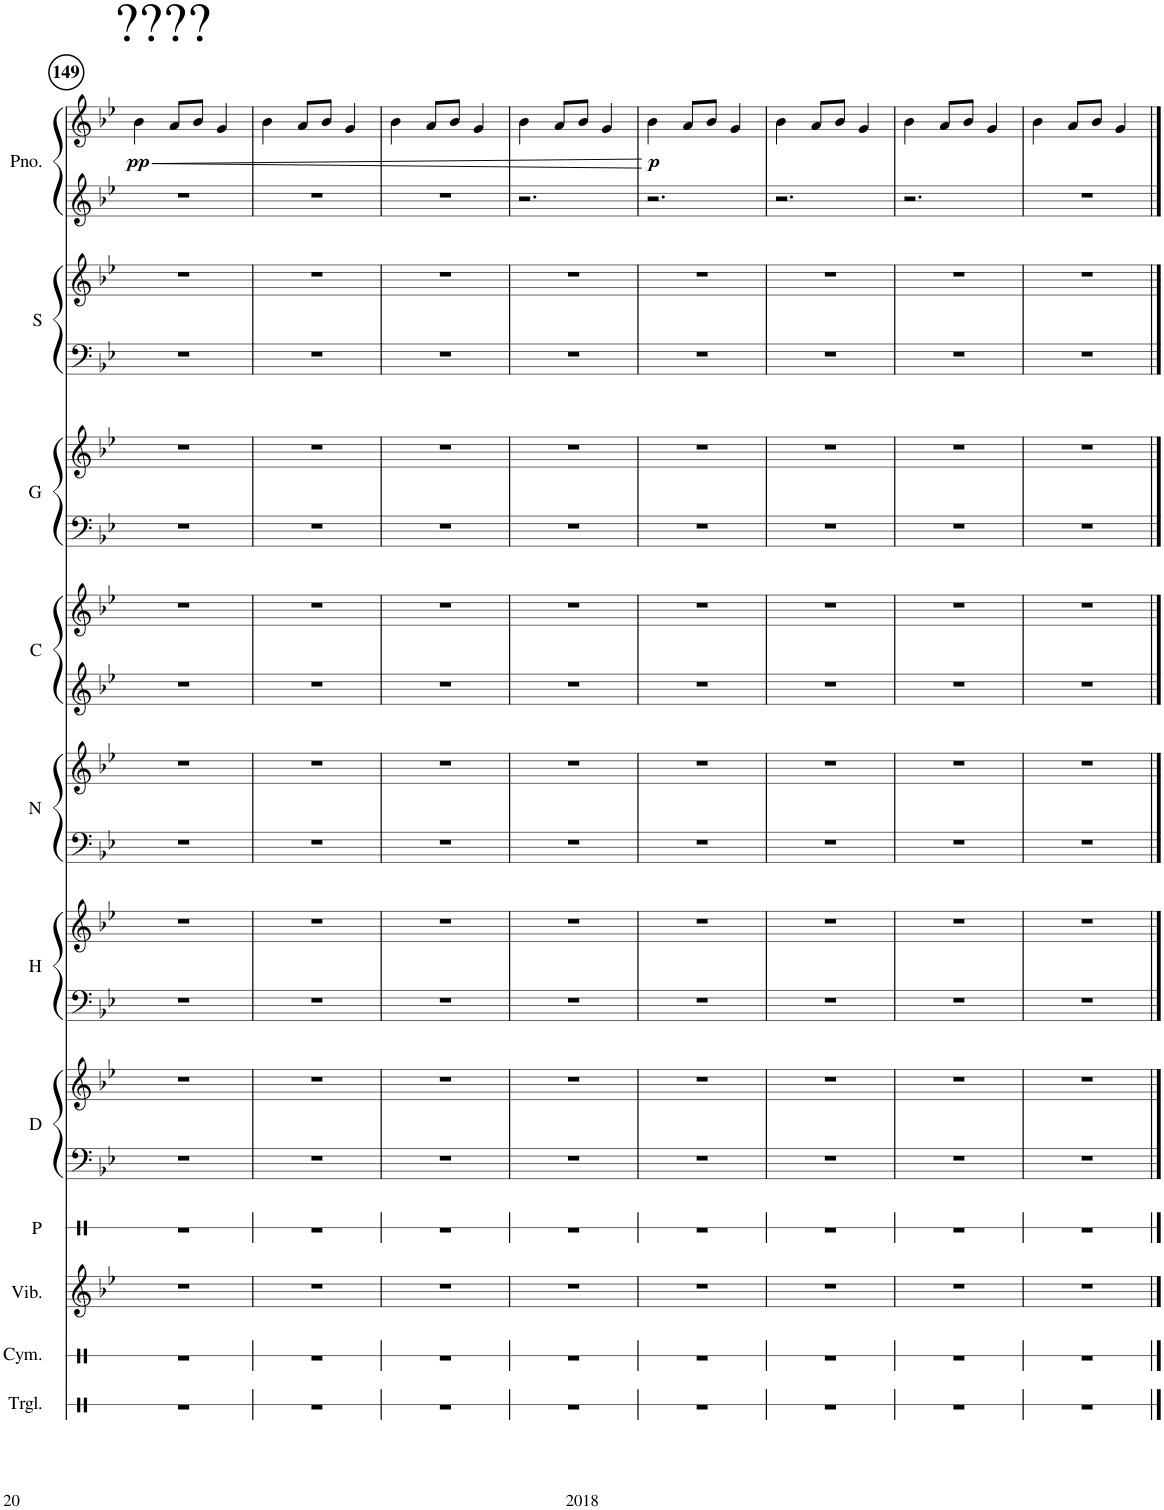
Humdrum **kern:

**kern	**kern	**kern	**kern	**kern	**kern	**kern	**kern	**kern	**kern	**kern	**kern	**kern	**kern	**kern	**kern	**kern	**kern	**dynam
*part11	*part10	*part9	*part8	*part7	*part7	*part6	*part6	*part5	*part5	*part4	*part4	*part3	*part3	*part2	*part2	*part1	*part1	*part1
*staff18	*staff17	*staff16	*staff15	*staff14	*staff13	*staff12	*staff11	*staff10	*staff9	*staff8	*staff7	*staff6	*staff5	*staff4	*staff3	*staff2	*staff1	*staff1/2
*I"Triangle	*I"Cymbal	*I"Vibraphone	*I"Panda	*I"Dana	*	*I"Makeup Cake	*	*I"Nate	*	*I"Wyoming	*	*I"Dumb One	*	*I"SANTA!	*	*I"Piano	*	*
*I'Trgl.	*I'Cym.	*I'Vib.	*I'P	*I'D	*	*	*	*I'N	*	*	*	*	*	*I'S	*	*I'Pno.	*	*
!!LO:PB:g=z
*clefX	*clefX	*clefG2	*clefX	*clefF4	*clefG2	*clefF4	*clefG2	*clefF4	*clefG2	*clefG2	*clefG2	*clefF4	*clefG2	*clefF4	*clefG2	*clefG2	*clefG2	*
*k[]	*k[]	*k[b-e-]	*k[]	*k[b-e-]	*k[b-e-]	*k[b-e-]	*k[b-e-]	*k[b-e-]	*k[b-e-]	*k[b-e-]	*k[b-e-]	*k[b-e-]	*k[b-e-]	*k[b-e-]	*k[b-e-]	*k[b-e-]	*k[b-e-]	*
*M3/4	*M3/4	*M3/4	*M3/4	*M3/4	*M3/4	*M3/4	*M3/4	*M3/4	*M3/4	*M3/4	*M3/4	*M3/4	*M3/4	*M3/4	*M3/4	*M3/4	*M3/4	*
=149	=149	=149	=149	=149	=149	=149	=149	=149	=149	=149	=149	=149	=149	=149	=149	=149	=149	=149
!	!	!	!	!	!	!	!	!	!	!	!	!	!	!	!	!	!LO:TX:a:t=????	!
!	!	!	!	!	!	!	!	!	!	!	!	!	!	!	!	!	!	!LO:HP:b
!	!	!	!	!	!	!	!	!	!	!	!	!	!	!	!	!	!	!LO:DY:n=1:b
2.r	2.r	2.r	2.r	2.r	2.r	2.r	2.r	2.r	2.r	2.r	2.r	2.r	2.r	2.r	2.r	2.r	4b-\	< pp
.	.	.	.	.	.	.	.	.	.	.	.	.	.	.	.	.	8a/L	.
.	.	.	.	.	.	.	.	.	.	.	.	.	.	.	.	.	8b-/J	.
.	.	.	.	.	.	.	.	.	.	.	.	.	.	.	.	.	4g/	.
=150	=150	=150	=150	=150	=150	=150	=150	=150	=150	=150	=150	=150	=150	=150	=150	=150	=150	=150
2.r	2.r	2.r	2.r	2.r	2.r	2.r	2.r	2.r	2.r	2.r	2.r	2.r	2.r	2.r	2.r	2.r	4b-\	.
.	.	.	.	.	.	.	.	.	.	.	.	.	.	.	.	.	8a/L	.
.	.	.	.	.	.	.	.	.	.	.	.	.	.	.	.	.	8b-/J	.
.	.	.	.	.	.	.	.	.	.	.	.	.	.	.	.	.	4g/	.
=151	=151	=151	=151	=151	=151	=151	=151	=151	=151	=151	=151	=151	=151	=151	=151	=151	=151	=151
2.r	2.r	2.r	2.r	2.r	2.r	2.r	2.r	2.r	2.r	2.r	2.r	2.r	2.r	2.r	2.r	2.r	4b-\	.
.	.	.	.	.	.	.	.	.	.	.	.	.	.	.	.	.	8a/L	.
.	.	.	.	.	.	.	.	.	.	.	.	.	.	.	.	.	8b-/J	.
.	.	.	.	.	.	.	.	.	.	.	.	.	.	.	.	.	4g/	.
=152	=152	=152	=152	=152	=152	=152	=152	=152	=152	=152	=152	=152	=152	=152	=152	=152	=152	=152
2.r	2.r	2.r	2.r	2.r	2.r	2.r	2.r	2.r	2.r	2.r	2.r	2.r	2.r	2.r	2.r	2.r	4b-\	.
.	.	.	.	.	.	.	.	.	.	.	.	.	.	.	.	.	8a/L	.
.	.	.	.	.	.	.	.	.	.	.	.	.	.	.	.	.	8b-/J	.
.	.	.	.	.	.	.	.	.	.	.	.	.	.	.	.	.	4g/	.
.	.	.	.	.	.	.	.	.	.	.	.	.	.	.	.	.	.	[
=153	=153	=153	=153	=153	=153	=153	=153	=153	=153	=153	=153	=153	=153	=153	=153	=153	=153	=153
!	!	!	!	!	!	!	!	!	!	!	!	!	!	!	!	!	!	!LO:DY:b
2.r	2.r	2.r	2.r	2.r	2.r	2.r	2.r	2.r	2.r	2.r	2.r	2.r	2.r	2.r	2.r	2.r	4b-\	p
.	.	.	.	.	.	.	.	.	.	.	.	.	.	.	.	.	8a/L	.
.	.	.	.	.	.	.	.	.	.	.	.	.	.	.	.	.	8b-/J	.
.	.	.	.	.	.	.	.	.	.	.	.	.	.	.	.	.	4g/	.
=154	=154	=154	=154	=154	=154	=154	=154	=154	=154	=154	=154	=154	=154	=154	=154	=154	=154	=154
2.r	2.r	2.r	2.r	2.r	2.r	2.r	2.r	2.r	2.r	2.r	2.r	2.r	2.r	2.r	2.r	2.r	4b-\	.
.	.	.	.	.	.	.	.	.	.	.	.	.	.	.	.	.	8a/L	.
.	.	.	.	.	.	.	.	.	.	.	.	.	.	.	.	.	8b-/J	.
.	.	.	.	.	.	.	.	.	.	.	.	.	.	.	.	.	4g/	.
=155	=155	=155	=155	=155	=155	=155	=155	=155	=155	=155	=155	=155	=155	=155	=155	=155	=155	=155
2.r	2.r	2.r	2.r	2.r	2.r	2.r	2.r	2.r	2.r	2.r	2.r	2.r	2.r	2.r	2.r	2.r	4b-\	.
.	.	.	.	.	.	.	.	.	.	.	.	.	.	.	.	.	8a/L	.
.	.	.	.	.	.	.	.	.	.	.	.	.	.	.	.	.	8b-/J	.
.	.	.	.	.	.	.	.	.	.	.	.	.	.	.	.	.	4g/	.
=156	=156	=156	=156	=156	=156	=156	=156	=156	=156	=156	=156	=156	=156	=156	=156	=156	=156	=156
2.r	2.r	2.r	2.r	2.r	2.r	2.r	2.r	2.r	2.r	2.r	2.r	2.r	2.r	2.r	2.r	2.r	4b-\	.
.	.	.	.	.	.	.	.	.	.	.	.	.	.	.	.	.	8a/L	.
.	.	.	.	.	.	.	.	.	.	.	.	.	.	.	.	.	8b-/J	.
.	.	.	.	.	.	.	.	.	.	.	.	.	.	.	.	.	4g/	.
==	==	==	==	==	==	==	==	==	==	==	==	==	==	==	==	==	==	==
*-	*-	*-	*-	*-	*-	*-	*-	*-	*-	*-	*-	*-	*-	*-	*-	*-	*-	*-
